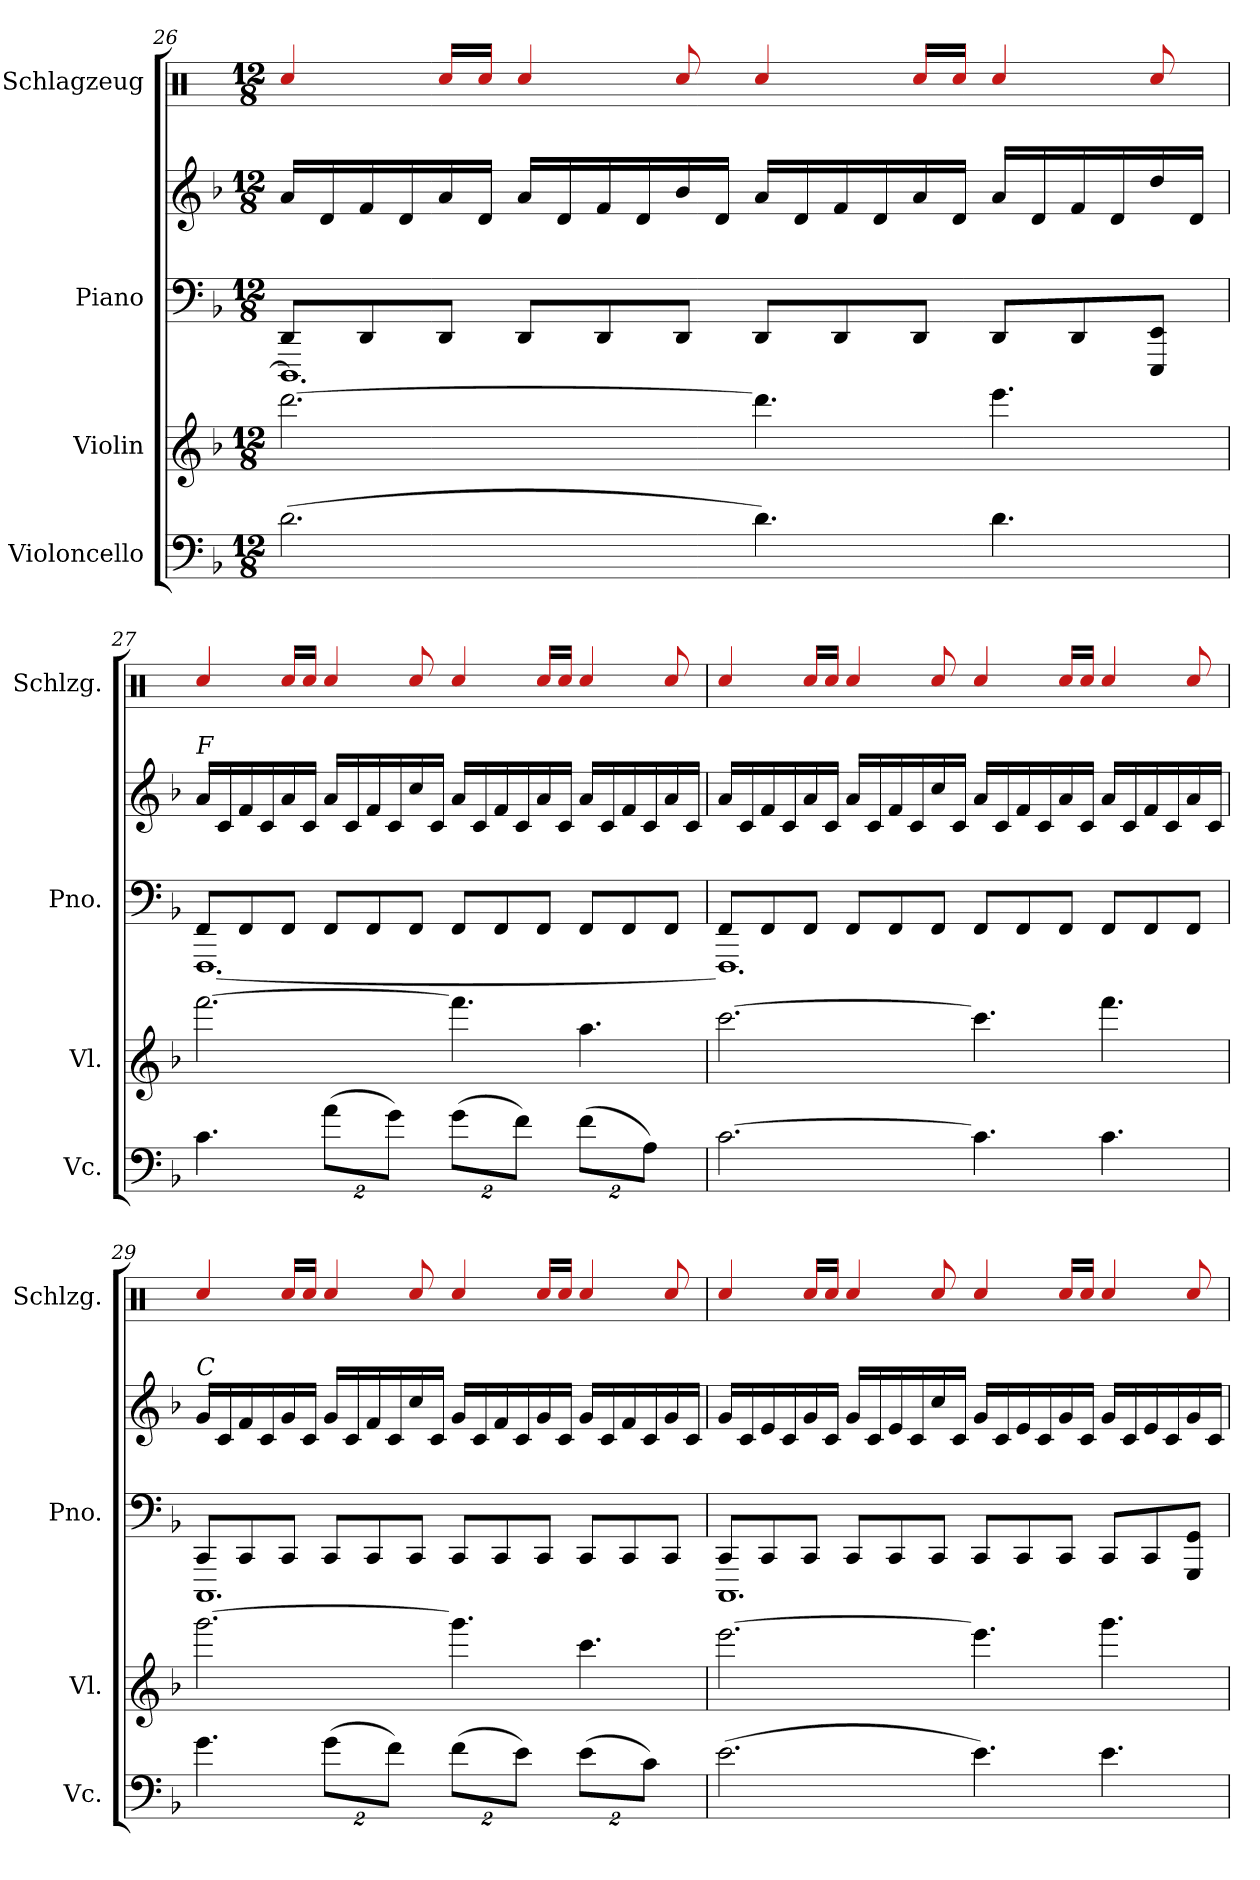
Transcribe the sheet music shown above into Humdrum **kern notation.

**kern	**kern	**kern	**kern	**kern
*part4	*part3	*part2	*part2	*part1
*staff5	*staff4	*staff3	*staff2	*staff1
*I"Violoncello	*I"Violin	*I"Piano	*	*I"Schlagzeug
*I'Vc.	*I'Vl.	*I'Pno.	*	*I'Schlzg.
*clefF4	*clefG2	*clefF4	*clefG2	*clefX
*k[b-]	*k[b-]	*k[b-]	*k[b-]	*k[]
*M12/8	*M12/8	*M12/8	*M12/8	*M12/8
=26	=26	=26	=26	=26
*	*	*^	*	*
(>2.d\	[2.ddd\	8DD/L	1.DDD]	16a/LL	4cc/
.	.	.	.	16d/	.
.	.	8DD/	.	16f/	.
.	.	.	.	16d/	.
.	.	8DD/J	.	16a/	16cc/LL
.	.	.	.	16d/JJ	16cc/JJ
.	.	8DD/L	.	16a/LL	4cc/
.	.	.	.	16d/	.
.	.	8DD/	.	16f/	.
.	.	.	.	16d/	.
.	.	8DD/J	.	16b-/	8cc/
.	.	.	.	16d/JJ	.
4.d\)	4.ddd\]	8DD/L	.	16a/LL	4cc/
.	.	.	.	16d/	.
.	.	8DD/	.	16f/	.
.	.	.	.	16d/	.
.	.	8DD/J	.	16a/	16cc/LL
.	.	.	.	16d/JJ	16cc/JJ
4.d\	4.eee\	8DD/L	.	16a/LL	4cc/
.	.	.	.	16d/	.
.	.	8DD/	.	16f/	.
.	.	.	.	16d/	.
.	.	8EEE/ 8EE/J	.	16dd/	8cc/
.	.	.	.	16d/JJ	.
=27	=27	=27	=27	=27	=27
!	!	!	!	!LO:TX:a:i:t=F	!
4.c\	[2.fff\	8FF/L	[1.FFF	16a/LL	4cc/
.	.	.	.	16c/	.
.	.	8FF/	.	16f/	.
.	.	.	.	16c/	.
.	.	8FF/J	.	16a/	16cc/LL
.	.	.	.	16c/JJ	16cc/JJ
*Xbrackettup	*	*	*	*	*
(>16%3a\L	.	8FF/L	.	16a/LL	4cc/
.	.	.	.	16c/	.
.	.	8FF/	.	16f/	.
16%3g\J)	.	.	.	16c/	.
.	.	8FF/J	.	16cc/	8cc/
.	.	.	.	16c/JJ	.
(>16%3g\L	4.fff\]	8FF/L	.	16a/LL	4cc/
.	.	.	.	16c/	.
.	.	8FF/	.	16f/	.
16%3f\J)	.	.	.	16c/	.
.	.	8FF/J	.	16a/	16cc/LL
.	.	.	.	16c/JJ	16cc/JJ
(>16%3f\L	4.aa\	8FF/L	.	16a/LL	4cc/
.	.	.	.	16c/	.
.	.	8FF/	.	16f/	.
16%3A\J)	.	.	.	16c/	.
.	.	8FF/J	.	16a/	8cc/
.	.	.	.	16c/JJ	.
!!LO:LB:g=z
=28	=28	=28	=28	=28	=28
[2.c\	[2.ccc\	8FF/L	1.FFF]	16a/LL	4cc/
.	.	.	.	16c/	.
.	.	8FF/	.	16f/	.
.	.	.	.	16c/	.
.	.	8FF/J	.	16a/	16cc/LL
.	.	.	.	16c/JJ	16cc/JJ
.	.	8FF/L	.	16a/LL	4cc/
.	.	.	.	16c/	.
.	.	8FF/	.	16f/	.
.	.	.	.	16c/	.
.	.	8FF/J	.	16cc/	8cc/
.	.	.	.	16c/JJ	.
4.c\]	4.ccc\]	8FF/L	.	16a/LL	4cc/
.	.	.	.	16c/	.
.	.	8FF/	.	16f/	.
.	.	.	.	16c/	.
.	.	8FF/J	.	16a/	16cc/LL
.	.	.	.	16c/JJ	16cc/JJ
4.c\	4.fff\	8FF/L	.	16a/LL	4cc/
.	.	.	.	16c/	.
.	.	8FF/	.	16f/	.
.	.	.	.	16c/	.
.	.	8FF/J	.	16a/	8cc/
.	.	.	.	16c/JJ	.
=29	=29	=29	=29	=29	=29
!	!	!	!	!LO:TX:a:i:t=C	!
4.g\	[2.ggg\	8CC/L	1.CCC	16g/LL	4cc/
.	.	.	.	16c/	.
.	.	8CC/	.	16f/	.
.	.	.	.	16c/	.
.	.	8CC/J	.	16g/	16cc/LL
.	.	.	.	16c/JJ	16cc/JJ
(>16%3g\L	.	8CC/L	.	16g/LL	4cc/
.	.	.	.	16c/	.
.	.	8CC/	.	16f/	.
16%3f\J)	.	.	.	16c/	.
.	.	8CC/J	.	16cc/	8cc/
.	.	.	.	16c/JJ	.
(>16%3f\L	4.ggg\]	8CC/L	.	16g/LL	4cc/
.	.	.	.	16c/	.
.	.	8CC/	.	16f/	.
16%3e\J)	.	.	.	16c/	.
.	.	8CC/J	.	16g/	16cc/LL
.	.	.	.	16c/JJ	16cc/JJ
(>16%3e\L	4.ccc\	8CC/L	.	16g/LL	4cc/
.	.	.	.	16c/	.
.	.	8CC/	.	16f/	.
16%3c\J)	.	.	.	16c/	.
.	.	8CC/J	.	16g/	8cc/
.	.	.	.	16c/JJ	.
=30	=30	=30	=30	=30	=30
(>2.e\	[2.eee\	8CC/L	1.CCC	16g/LL	4cc/
.	.	.	.	16c/	.
.	.	8CC/	.	16e/	.
.	.	.	.	16c/	.
.	.	8CC/J	.	16g/	16cc/LL
.	.	.	.	16c/JJ	16cc/JJ
.	.	8CC/L	.	16g/LL	4cc/
.	.	.	.	16c/	.
.	.	8CC/	.	16e/	.
.	.	.	.	16c/	.
.	.	8CC/J	.	16cc/	8cc/
.	.	.	.	16c/JJ	.
4.e\)	4.eee\]	8CC/L	.	16g/LL	4cc/
.	.	.	.	16c/	.
.	.	8CC/	.	16e/	.
.	.	.	.	16c/	.
.	.	8CC/J	.	16g/	16cc/LL
.	.	.	.	16c/JJ	16cc/JJ
4.e\	4.ggg\	8CC/L	.	16g/LL	4cc/
.	.	.	.	16c/	.
.	.	8CC/	.	16e/	.
.	.	.	.	16c/	.
.	.	8GGG/ 8GG/J	.	16g/	8cc/
.	.	.	.	16c/JJ	.
*	*	*v	*v	*	*
=	=	=	=	=
*-	*-	*-	*-	*-
